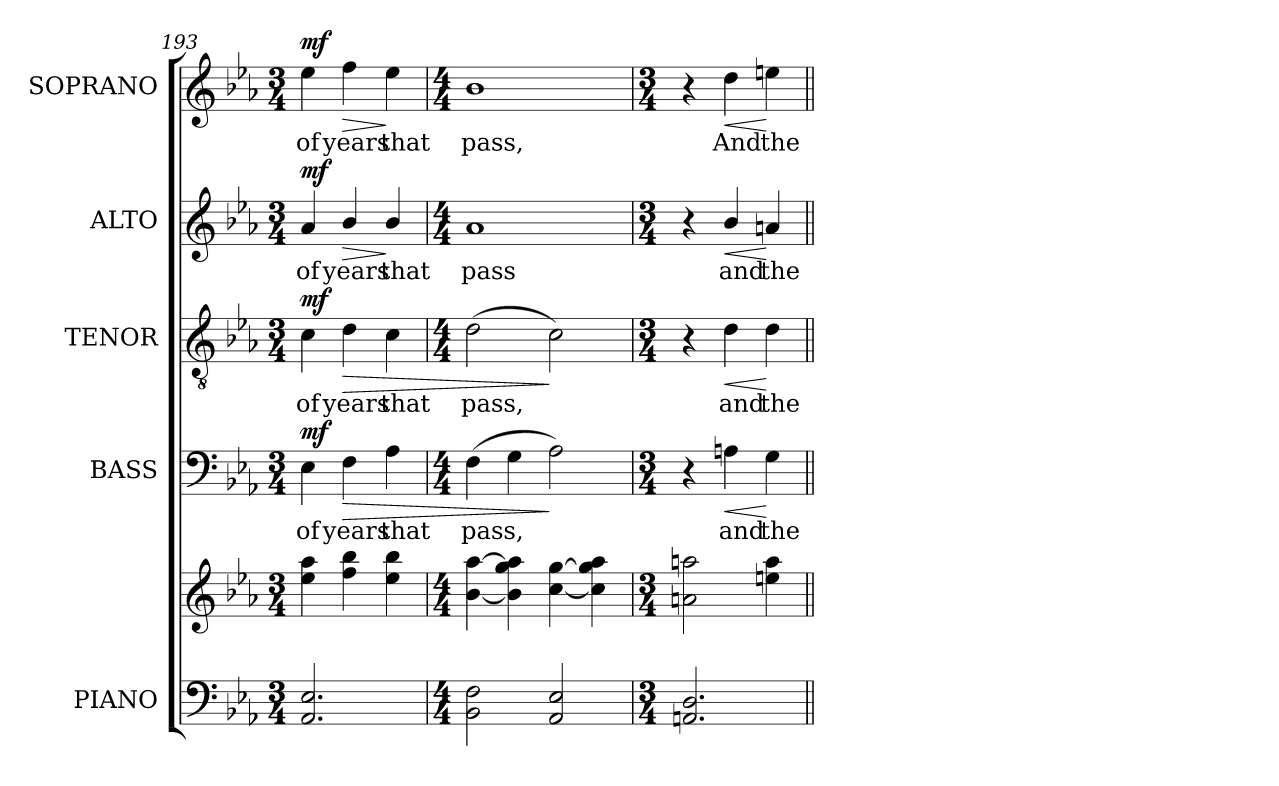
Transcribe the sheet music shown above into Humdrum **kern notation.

**kern	**kern	**kern	**text	**dynam	**kern	**text	**dynam	**kern	**text	**dynam	**kern	**text	**dynam
*part5	*part5	*part4	*part4	*part4	*part3	*part3	*part3	*part2	*part2	*part2	*part1	*part1	*part1
*staff6	*staff5	*staff4	*staff4	*staff4	*staff3	*staff3	*staff3	*staff2	*staff2	*staff2	*staff1	*staff1	*staff1
*I"PIANO	*	*I"BASS	*	*	*I"TENOR	*	*	*I"ALTO	*	*	*I"SOPRANO	*	*
*I'PNO.	*	*I'B.	*	*	*I'T.	*	*	*I'A.	*	*	*I'S.	*	*
*clefF4	*clefG2	*clefF4	*	*	*clefGv2	*	*	*clefG2	*	*	*clefG2	*	*
*	*	*	*	*	*ITrd7c12	*	*	*	*	*	*	*	*
*k[b-e-a-]	*k[b-e-a-]	*k[b-e-a-]	*	*	*k[b-e-a-]	*	*	*k[b-e-a-]	*	*	*k[b-e-a-]	*	*
*E-:	*E-:	*E-:	*	*	*E-:	*	*	*E-:	*	*	*E-:	*	*
*M3/4	*M3/4	*M3/4	*	*	*M3/4	*	*	*M3/4	*	*	*M3/4	*	*
=193	=193	=193	=193	=193	=193	=193	=193	=193	=193	=193	=193	=193	=193
!	!	!	!LO:LY:b:color=#000000	!	!	!	!	!	!	!	!	!	!
!	!	!	!	!	!	!LO:LY:b:color=#000000	!	!	!	!	!	!	!
!	!	!	!	!	!	!	!	!	!LO:LY:b:color=#000000	!	!	!	!
!	!	!	!	!	!	!	!	!	!	!	!	!LO:LY:b:color=#000000	!
2.AA-i/ 2.E-i	4ee-i\ 4aa-i	4E-i\	of	mf	4Ci\	of	mf	4a-i/	of	mf	4ee-i\	of	mf
!	!	!	!LO:LY:b:color=#000000	!LO:HP:b	!	!	!	!	!	!	!	!	!
!	!	!	!	!	!	!LO:LY:b:color=#000000	!LO:HP:b	!	!	!	!	!	!
!	!	!	!	!	!	!	!	!	!LO:LY:b:color=#000000	!LO:HP:b	!	!	!
!	!	!	!	!	!	!	!	!	!	!	!	!LO:LY:b:color=#000000	!LO:HP:b
.	4ffi\ 4bb-i	4Fi\	years	>	4Di\	years	>	4b-i/	years	>	4ffi\	years	>
!	!	!	!LO:LY:b:color=#000000	!	!	!	!	!	!	!	!	!	!
!	!	!	!	!	!	!LO:LY:b:color=#000000	!	!	!	!	!	!	!
!	!	!	!	!	!	!	!	!	!LO:LY:b:color=#000000	!	!	!	!
!	!	!	!	!	!	!	!	!	!	!	!	!LO:LY:b:color=#000000	!
.	4ee-i\ 4bb-i	4A-i\	that	.	4Ci\	that	.	4b-i/	that	]	4ee-i\	that	]
!!LO:PB:g=z
=194	=194	=194	=194	=194	=194	=194	=194	=194	=194	=194	=194	=194	=194
*M4/4	*M4/4	*M4/4	*	*	*M4/4	*	*	*M4/4	*	*	*M4/4	*	*
!	!	!	!LO:LY:b:color=#000000	!	!	!	!	!	!	!	!	!	!
!	!	!	!	!	!	!LO:LY:b:color=#000000	!	!	!	!	!	!	!
!	!	!	!	!	!	!	!	!	!LO:LY:b:color=#000000	!	!	!	!
!	!	!	!	!	!	!	!	!	!	!	!	!LO:LY:b:color=#000000	!
2BB-i\ 2Fi	[4b-i\ [4aa-i	(4Fi\	pass,	.	(2Di\	pass,	.	1a-i	pass	.	1b-i	pass,	.
.	4b-i\] 4ggi 4aa-i]	4Gi\	.	.	.	.	.	.	.	.	.	.	.
2AA-i/ 2E-i	[4cci\ [4ggi	2A-i\)	.	]	2Ci\)	.	]	.	.	.	.	.	.
.	4cci\] 4ggi] 4aa-i	.	.	.	.	.	.	.	.	.	.	.	.
=195	=195	=195	=195	=195	=195	=195	=195	=195	=195	=195	=195	=195	=195
*M3/4	*M3/4	*M3/4	*	*	*M3/4	*	*	*M3/4	*	*	*M3/4	*	*
2.AAni/ 2.Di	2ani\ 2aani	4r	.	.	4r	.	.	4r	.	.	4r	.	.
!	!	!	!LO:LY:b:color=#000000	!LO:HP:b	!	!	!	!	!	!	!	!	!
!	!	!	!	!	!	!LO:LY:b:color=#000000	!LO:HP:b	!	!	!	!	!	!
!	!	!	!	!	!	!	!	!	!LO:LY:b:color=#000000	!LO:HP:b	!	!	!
!	!	!	!	!	!	!	!	!	!	!	!	!LO:LY:b:color=#000000	!LO:HP:b
.	.	4Ani\	and	<	4Di\	and	<	4b-i/	and	<	4ddi\	And	<
!	!	!	!LO:LY:b:color=#000000	!	!	!	!	!	!	!	!	!	!
!	!	!	!	!	!	!LO:LY:b:color=#000000	!	!	!	!	!	!	!
!	!	!	!	!	!	!	!	!	!LO:LY:b:color=#000000	!	!	!	!
!	!	!	!	!	!	!	!	!	!	!	!	!LO:LY:b:color=#000000	!
.	4eeni\ 4aai	4Gi\	the	[	4Di\	the	[	4ani/	the	[	4eeni\	the	[
=||	=||	=||	=||	=||	=||	=||	=||	=||	=||	=||	=||	=||	=||
*-	*-	*-	*-	*-	*-	*-	*-	*-	*-	*-	*-	*-	*-
